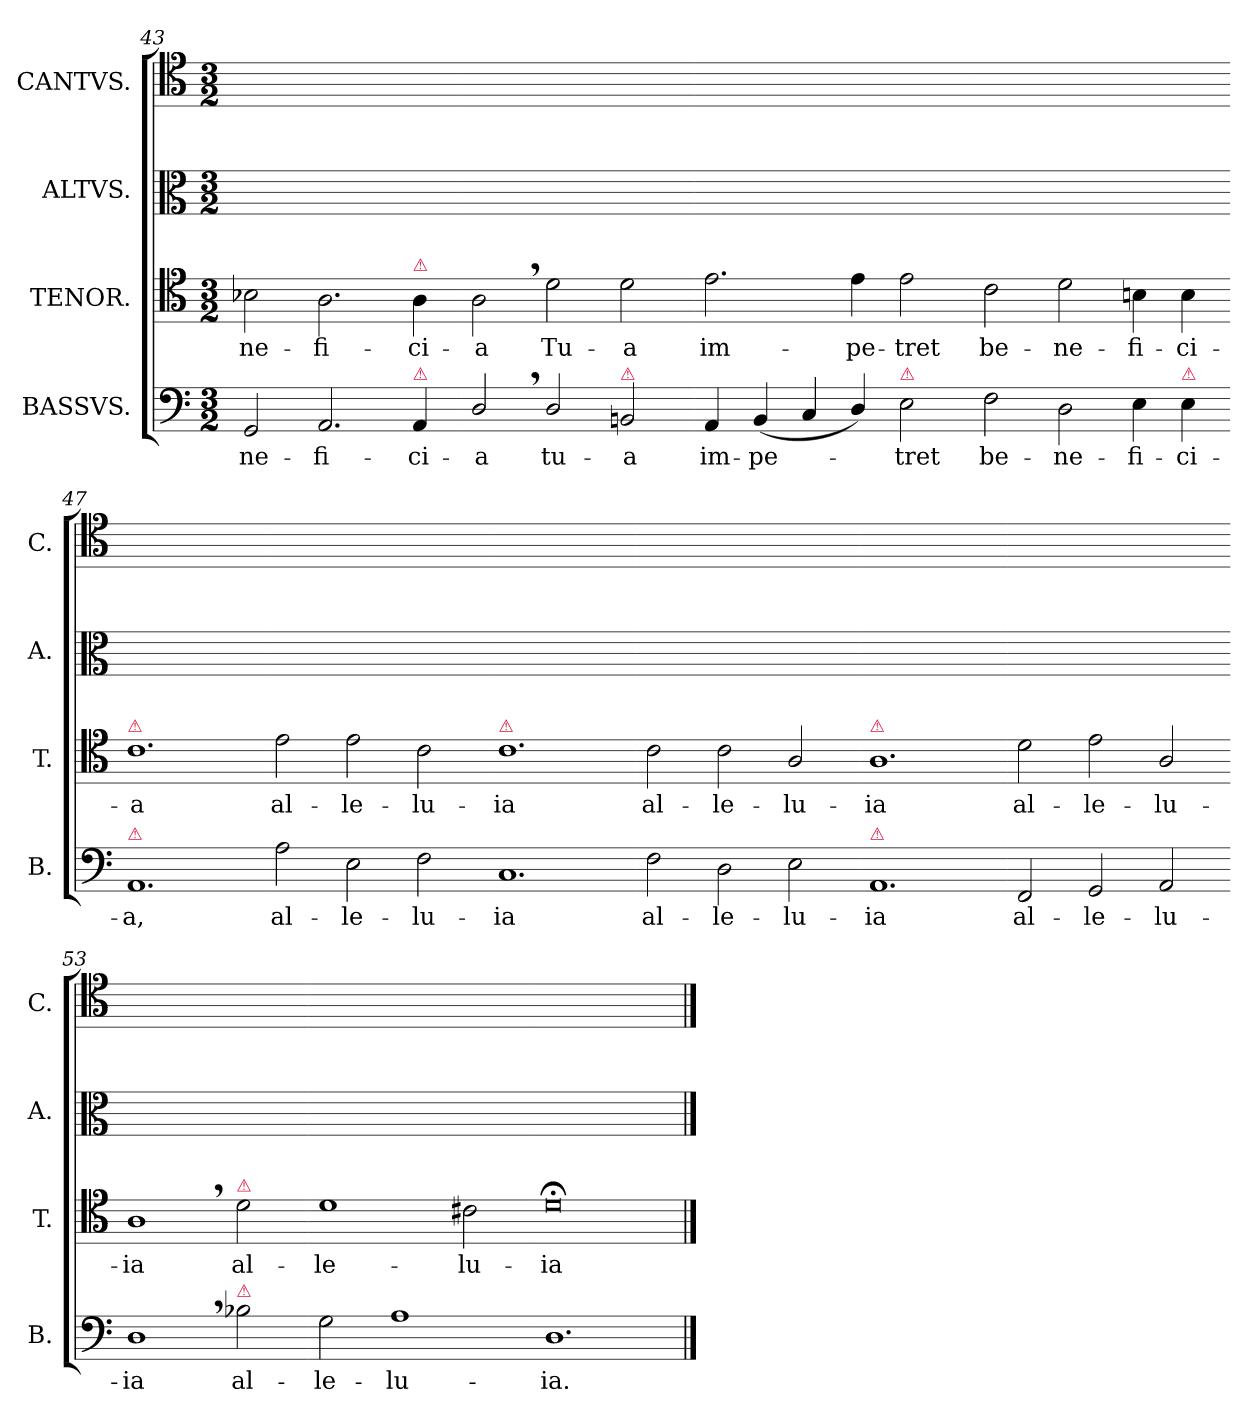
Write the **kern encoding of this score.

**kern	**text	**kern	**text	**kern	**kern
*part4	*part4	*part3	*part3	*part2	*part1
*staff4	*staff4	*staff3	*staff3	*staff2	*staff1
*I"BASSVS.	*	*I"TENOR.	*	*I"ALTVS.	*I"CANTVS.
*I'B.	*	*I'T.	*	*I'A.	*I'C.
*clefF4	*	*clefC4	*	*clefC3	*clefC4
*k[]	*	*k[]	*	*k[]	*k[]
*M3/2	*	*M3/2	*	*M3/2	*M3/2
=43	=43	=43	=43	=43	=43
2GG/	-ne-	2B-X\	-ne-	1.ryy	1.ryy
2.AA/	-fi-	2.A\	-fi-	.	.
!	!	!LO:TX:a:color=crimson:t=⚠	!	!	!
!LO:TX:a:color=crimson:t=⚠	!	!	!	!	!
4AA/	-ci-	4A\	-ci-	.	.
=44-	=44-	=44-	=44-	=44-	=44-
2D,/	-a	2A,\	-a	1.ryy	1.ryy
2D/	tu-	2d\	Tu-	.	.
!LO:TX:a:color=crimson:t=⚠	!	!	!	!	!
2BBn/	-a	2d\	-a	.	.
=45-	=45-	=45-	=45-	=45-	=45-
4AA/	im-	2.e\	im-	1.ryy	1.ryy
(4BB/	-pe-	.	.	.	.
4C/	.	.	.	.	.
4D/)	.	4e\	-pe-	.	.
!LO:TX:a:color=crimson:t=⚠	!	!	!	!	!
2E\	-tret	2e\	-tret	.	.
=46-	=46-	=46-	=46-	=46-	=46-
2F\	be-	2c\	be-	1.ryy	1.ryy
2D\	-ne-	2d\	-ne-	.	.
4E\	-fi-	4Bn\	-fi-	.	.
!LO:TX:a:color=crimson:t=⚠	!	!	!	!	!
4E\	-ci-	4B\	-ci-	.	.
=47-	=47-	=47-	=47-	=47-	=47-
!	!	!LO:TX:a:color=crimson:t=⚠	!	!	!
!LO:TX:a:color=crimson:t=⚠	!	!	!	!	!
1.AA/	-a,	1.c\	-a	1.ryy	1.ryy
=48-	=48-	=48-	=48-	=48-	=48-
2A\	al-	2e\	al-	1.ryy	1.ryy
2E\	-le-	2e\	-le-	.	.
2F\	-lu-	2c\	-lu-	.	.
=49-	=49-	=49-	=49-	=49-	=49-
!	!	!LO:TX:a:color=crimson:t=⚠	!	!	!
1.C/	-ia	1.c\	-ia	1.ryy	1.ryy
=50-	=50-	=50-	=50-	=50-	=50-
!	!LO:LY:i	!	!LO:LY:i	!	!
2F\	al-	2c\	al-	1.ryy	1.ryy
!	!LO:LY:i	!	!LO:LY:i	!	!
2D\	-le-	2c\	-le-	.	.
!	!LO:LY:i	!	!LO:LY:i	!	!
2E\	-lu-	2A/	-lu-	.	.
=51-	=51-	=51-	=51-	=51-	=51-
!	!	!LO:TX:a:color=crimson:t=⚠	!	!	!
!LO:TX:a:color=crimson:t=⚠	!	!	!	!	!
!	!LO:LY:i	!	!LO:LY:i	!	!
1.AA/	-ia	1.A\	-ia	1.ryy	1.ryy
=52-	=52-	=52-	=52-	=52-	=52-
2FF/	al-	2d\	al-	1.ryy	1.ryy
2GG/	-le-	2e\	-le-	.	.
2AA/	-lu-	2A/	-lu-	.	.
=53-	=53-	=53-	=53-	=53-	=53-
1D,\	-ia	1A,\	-ia	1.ryy	1.ryy
!	!	!LO:TX:a:color=crimson:t=⚠	!	!	!
!LO:TX:a:color=crimson:t=⚠	!	!	!	!	!
!	!	!	!LO:LY:i	!	!
2B-X\	al-	2d\	al-	.	.
=54-	=54-	=54-	=54-	=54-	=54-
!	!	!	!LO:LY:i	!	!
2G\	-le-	1d\	-le-	1.ryy	1.ryy
1A\	-lu-	.	.	.	.
!	!	!	!LO:LY:i	!	!
.	.	2c#X\	-lu-	.	.
=55-	=55-	=55-	=55-	=55-	=55-
!	!	!LO:N:vis=0	!LO:LY:i	!	!
1.D\	-ia.	1.d;<\	-ia	1.ryy	1.ryy
==	==	==	==	==	==
*-	*-	*-	*-	*-	*-
